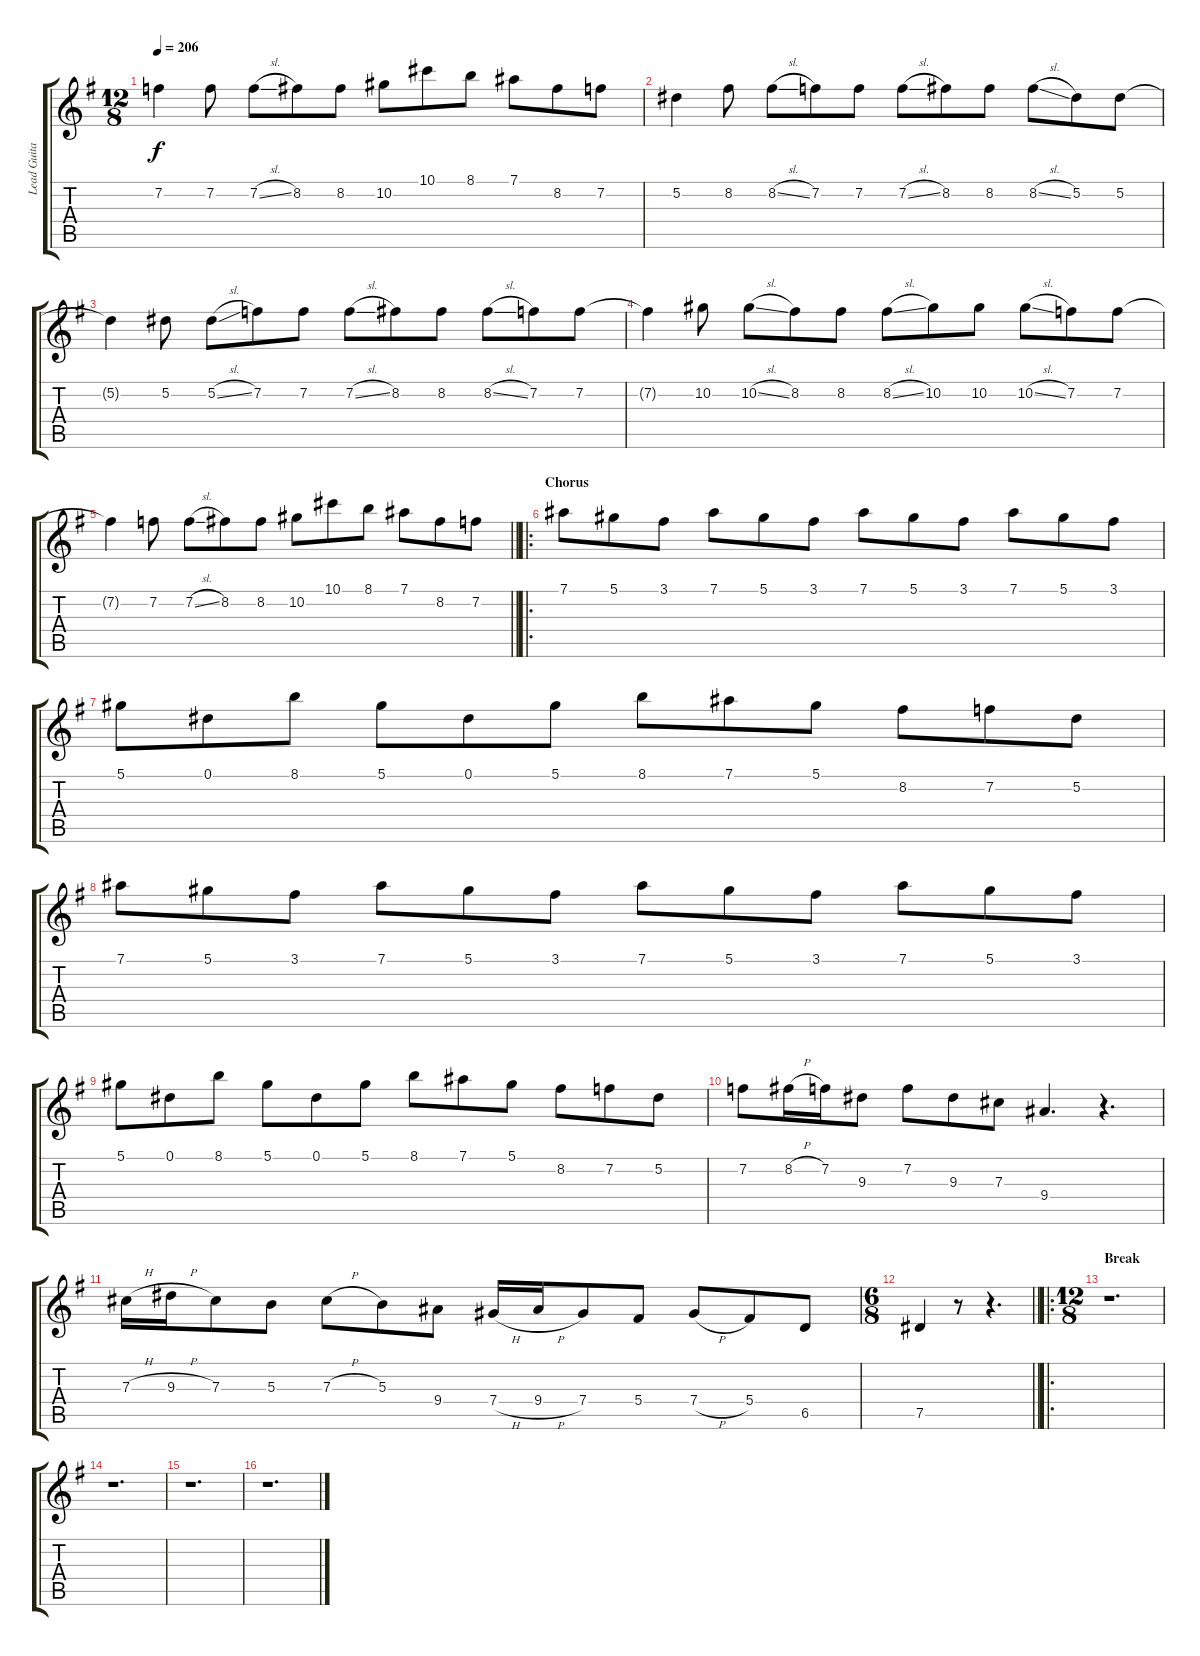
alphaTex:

\track ("Lead Guitar" "Lead Guita") {instrument distortionguitar}
\staff {score tabs}
\tuning (Eb4 Bb3 Gb3 Db3 Ab2 Eb2) {hide}
\ts (12 8)
\tempo 206
\clef g2
\ks g
7.2{t}.4{dy f} 7.2.8 7.2{sl}.8 8.2.8 8.2.8 10.2.8 10.1.8 8.1.8 7.1.8 8.2.8 7.2.8 |
5.2.4 8.2.8 8.2{sl}.8 7.2.8 7.2.8 7.2{sl}.8 8.2.8 8.2.8 8.2{sl}.8 5.2.8 5.2.8 |
5.2{t}.4 5.2.8 5.2{sl}.8 7.2.8 7.2.8 7.2{sl}.8 8.2.8 8.2.8 8.2{sl}.8 7.2.8 7.2.8 |
7.2{t}.4 10.2.8 10.2{sl}.8 8.2.8 8.2.8 8.2{sl}.8 10.2.8 10.2.8 10.2{sl}.8 7.2.8 7.2.8 |
\barLineRight lightlight
7.2{t}.4 7.2.8 7.2{sl}.8 8.2.8 8.2.8 10.2.8 10.1.8 8.1.8 7.1.8 8.2.8 7.2.8 |
\ro
\section ("" "Chorus")
7.1.8 5.1.8 3.1.8 7.1.8 5.1.8 3.1.8 7.1.8 5.1.8 3.1.8 7.1.8 5.1.8 3.1.8 |
5.1.8 0.1.8 8.1.8 5.1.8 0.1.8 5.1.8 8.1.8 7.1.8 5.1.8 8.2.8 7.2.8 5.2.8 |
7.1.8 5.1.8 3.1.8 7.1.8 5.1.8 3.1.8 7.1.8 5.1.8 3.1.8 7.1.8 5.1.8 3.1.8 |
5.1.8 0.1.8 8.1.8 5.1.8 0.1.8 5.1.8 8.1.8 7.1.8 5.1.8 8.2.8 7.2.8 5.2.8 |
7.2.8 8.2{h}.16 7.2.16 9.3.8 7.2.8 9.3.8 7.3.8 9.4.4{d} r.4{d} |
7.3{h}.16 9.3{h}.16 7.3.8 5.3.8 7.3{h}.8 5.3.8 9.4.8 7.4{h}.16 9.4{h}.16 7.4.8 5.4.8 7.4{h}.8 5.4.8 6.5.8 |
\ts (6 8)
\barLineRight lightlight
7.5.4 r.8 r.4{d} |
\ro
\ts (12 8)
\section ("" "Break")
r.1{d} |
r.1{d} |
r.1{d} |
r.1{d}
